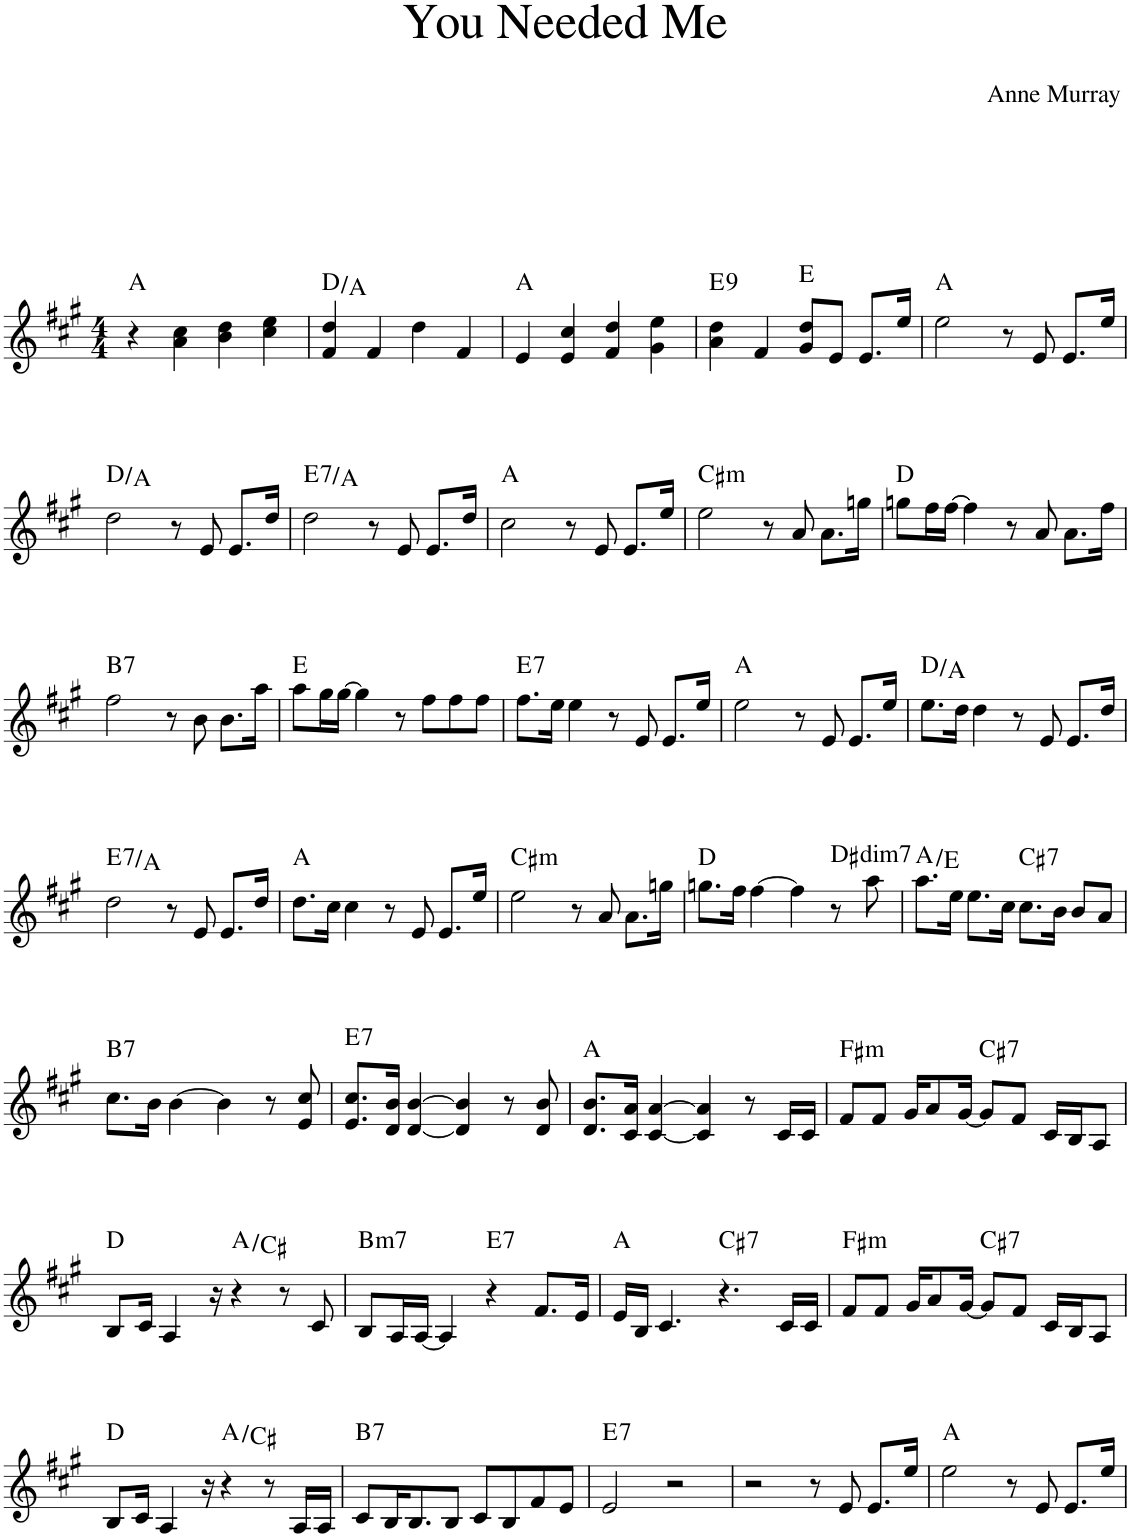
**kern	**harte
*part1	*part1
*staff1	*
*I"Piano	*
*I'Pno.	*
*clefG2	*
*k[f#c#g#]	*
*M4/4	*
=1	=1
4r	A:maj
4a\ 4cc#\	.
4b\ 4dd\	.
4cc#\ 4ee\	.
=2	=2
4f#/ 4dd/	D:maj/5
4f#/	.
4dd\	.
4f#/	.
=3	=3
4e/	A:maj
4e/ 4cc#/	.
4f#/ 4dd/	.
4g#\ 4ee\	.
=4	=4
!	!LO:H:kt=9
4a\ 4dd\	E:9
4f#/	.
8g#/ 8dd/L	E:maj
8e/J	.
8.e/L	.
16ee/Jk	.
=5	=5
2ee\	A:maj
8r	.
8e/	.
8.e/L	.
16ee/Jk	.
!!LO:LB:g=z
=6	=6
2dd\	D:maj/5
8r	.
8e/	.
8.e/L	.
16dd/Jk	.
=7	=7
!	!LO:H:kt=7
2dd\	E:7/4
8r	.
8e/	.
8.e/L	.
16dd/Jk	.
=8	=8
2cc#\	A:maj
8r	.
8e/	.
8.e/L	.
16ee/Jk	.
=9	=9
!	!LO:H:kt=m
2ee\	C#:min
8r	.
8a/	.
8.a\L	.
16ggn\Jk	.
=10	=10
8ggn\L	D:maj
16ff#\L	.
[16ff#\JJ	.
4ff#\]	.
8r	.
8a/	.
8.a\L	.
16ff#\Jk	.
!!LO:LB:g=z
=11	=11
!	!LO:H:kt=7
2ff#\	B:7
8r	.
8b\	.
8.b\L	.
16aa\Jk	.
=12	=12
8aa\L	E:maj
16gg#\L	.
[16gg#\JJ	.
4gg#\]	.
8r	.
8ff#\L	.
8ff#\	.
8ff#\J	.
=13	=13
!	!LO:H:kt=7
8.ff#\L	E:7
16ee\Jk	.
4ee\	.
8r	.
8e/	.
8.e/L	.
16ee/Jk	.
=14	=14
2ee\	A:maj
8r	.
8e/	.
8.e/L	.
16ee/Jk	.
=15	=15
8.ee\L	D:maj/5
16dd\Jk	.
4dd\	.
8r	.
8e/	.
8.e/L	.
16dd/Jk	.
!!LO:LB:g=z
=16	=16
!	!LO:H:kt=7
2dd\	E:7/4
8r	.
8e/	.
8.e/L	.
16dd/Jk	.
=17	=17
8.dd\L	A:maj
16cc#\Jk	.
4cc#\	.
8r	.
8e/	.
8.e/L	.
16ee/Jk	.
=18	=18
!	!LO:H:kt=m
2ee\	C#:min
8r	.
8a/	.
8.a\L	.
16ggn\Jk	.
=19	=19
8.ggn\L	D:maj
16ff#\Jk	.
[4ff#\	.
4ff#\]	.
!	!LO:H:kt=dim7
8r	D#:dim7
8aa\	.
=20	=20
8.aa\L	A:maj/5
16ee\Jk	.
8.ee\L	.
16cc#\Jk	.
!	!LO:H:kt=7
8.cc#\L	C#:7
16b\Jk	.
8b/L	.
8a/J	.
!!LO:LB:g=z
=21	=21
!	!LO:H:kt=7
8.cc#\L	B:7
16b\Jk	.
[4b\	.
4b\]	.
8r	.
8e/ 8cc#/	.
=22	=22
!	!LO:H:kt=7
8.e/ 8.cc#/L	E:7
16d/ 16b/Jk	.
[4d/ [4b/	.
4d/] 4b/]	.
8r	.
8d/ 8b/	.
=23	=23
8.d/ 8.b/L	A:maj
16c#/ 16a/Jk	.
[4c#/ [4a/	.
4c#/] 4a/]	.
8r	.
16c#/LL	.
16c#/JJ	.
=24	=24
!	!LO:H:kt=m
8f#/L	F#:min
8f#/J	.
16g#/KL	.
8a/	.
[16g#/Jk	.
!	!LO:H:kt=7
8g#/L]	C#:7
8f#/J	.
16c#/LL	.
16B/J	.
8A/J	.
!!LO:LB:g=z
=25	=25
8B/L	D:maj
16c#/Jk	.
4A/	.
16r	.
4r	A:maj/3
8r	.
8c#/	.
=26	=26
!	!LO:H:kt=m7
8B/L	B:min7
16A/L	.
[16A/JJ	.
4A/]	.
!	!LO:H:kt=7
4r	E:7
8.f#/L	.
16e/Jk	.
=27	=27
16e/LL	A:maj
16B/JJ	.
4.c#/	.
!	!LO:H:kt=7
4.r	C#:7
16c#/LL	.
16c#/JJ	.
=28	=28
!	!LO:H:kt=m
8f#/L	F#:min
8f#/J	.
16g#/KL	.
8a/	.
[16g#/Jk	.
!	!LO:H:kt=7
8g#/L]	C#:7
8f#/J	.
16c#/LL	.
16B/J	.
8A/J	.
!!LO:LB:g=z
=29	=29
8B/L	D:maj
16c#/Jk	.
4A/	.
16r	.
4r	A:maj/3
8r	.
16A/LL	.
16A/JJ	.
=30	=30
!	!LO:H:kt=7
8c#/L	B:7
16B/K	.
8.B/	.
8B/J	.
8c#/L	.
8B/	.
8f#/	.
8e/J	.
=31	=31
!	!LO:H:kt=7
2e/	E:7
2r	.
=32	=32
2r	.
8r	.
8e/	.
8.e/L	.
16ee/Jk	.
=33	=33
2ee\	A:maj
8r	.
8e/	.
8.e/L	.
16ee/Jk	.
=	=
*-	*-
